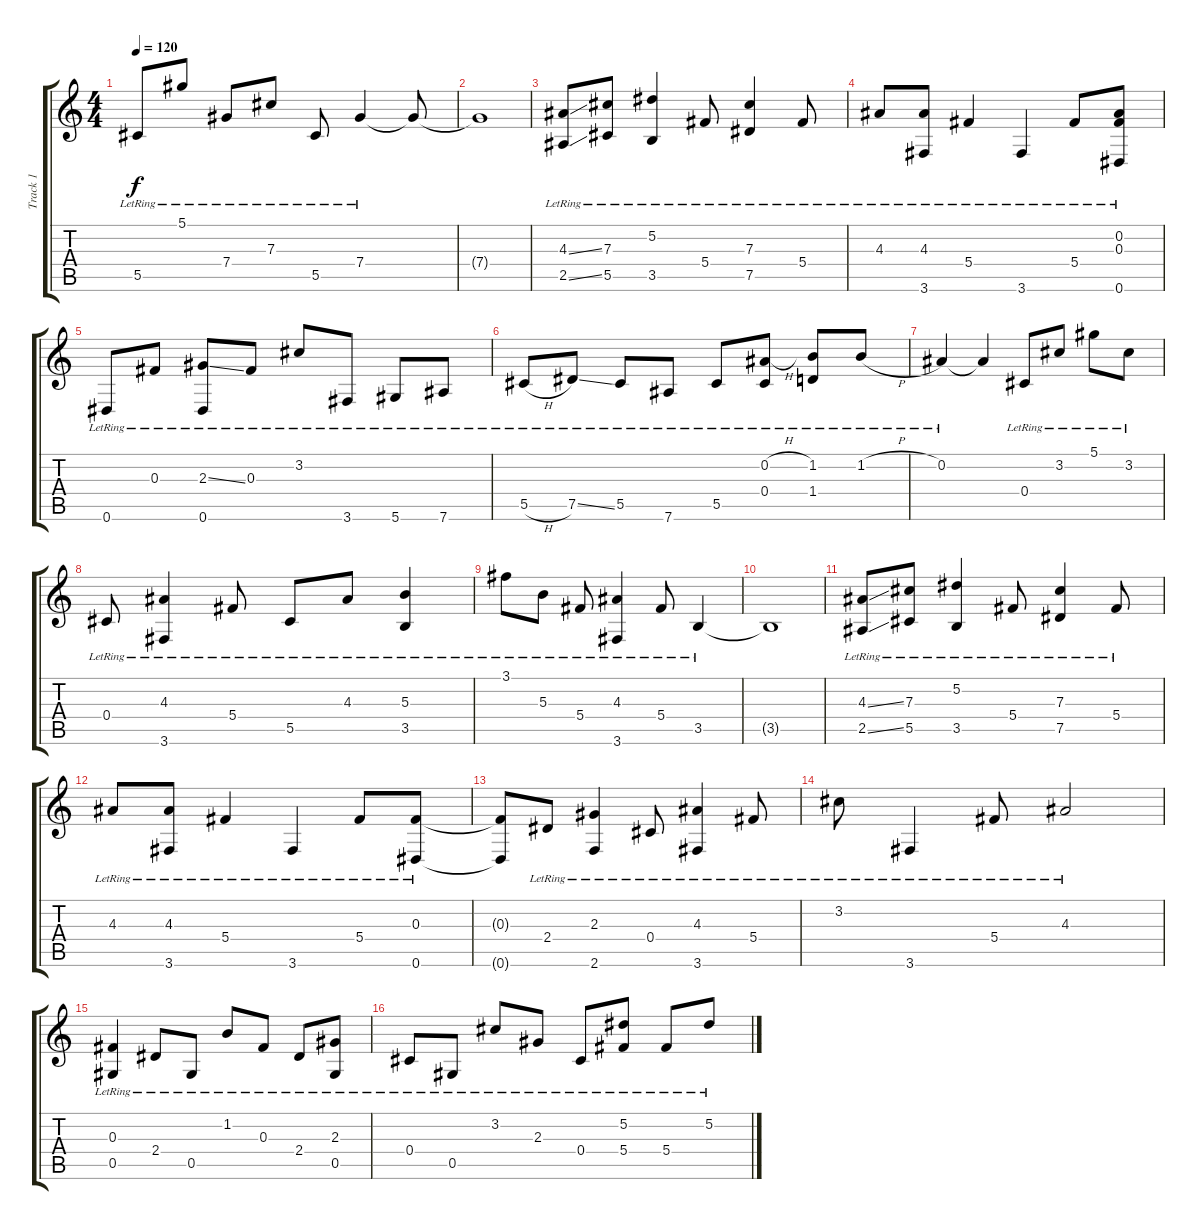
\track ("Track 1" "Track 1") {instrument acousticguitarsteel}
\staff {score tabs}
\tuning (Eb4 Bb3 Gb3 Db3 Ab2 Eb2) {hide}
\ts (4 4)
\tempo 120
\clef g2
\ks c
5.5{lr}.8{dy f} 5.1{lr}.8 7.4{lr}.8 7.3{lr}.8 5.5{lr}.8 7.4{lr}.4 7.4{t}.8 |
7.4{t}.1 |
(4.3{ss lr} 2.5{ss lr}).8 (7.3{lr} 5.5{lr}).8 (5.2{lr} 3.5{lr}).4 5.4{lr}.8 (7.3{lr} 7.5{lr}).4 5.4{lr}.8 |
4.3{lr}.8 (4.3{lr} 3.6{lr}).8 5.4{lr}.4 3.6{lr}.4 5.4{lr}.8 (0.2{lr} 0.3{lr} 0.6{lr}).8 |
0.6{lr}.8 0.3{lr}.8 (2.3{ss lr} 0.6{lr}).8 0.3{lr}.8 3.2{lr}.8 3.6{lr}.8 5.6{lr}.8 7.6{lr}.8 |
5.5{h lr}.8 7.5{ss lr}.8 5.5{lr}.8 7.6{lr}.8 5.5{lr}.8 (0.2{h lr} 0.4{lr}).8 (1.2{lr} 1.4{lr}).8 1.2{h lr}.8 |
0.2{lr}.4 0.2{t}.4 0.4{lr}.8 3.2{lr}.8 5.1{lr}.8 3.2{lr}.8 |
0.4{lr}.8 (4.3{lr} 3.6{lr}).4 5.4{lr}.8 5.5{lr}.8 4.3{lr}.8 (5.3{lr} 3.5{lr}).4 |
3.1{lr}.8 5.3{lr}.8 5.4{lr}.8 (4.3{lr} 3.6{lr}).4 5.4{lr}.8 3.5{lr}.4 |
3.5{t}.1 |
(4.3{ss lr} 2.5{ss lr}).8 (7.3{lr} 5.5{lr}).8 (5.2{lr} 3.5{lr}).4 5.4{lr}.8 (7.3{lr} 7.5{lr}).4 5.4{lr}.8 |
4.3{lr}.8 (4.3{lr} 3.6{lr}).8 5.4{lr}.4 3.6{lr}.4 5.4{lr}.8 (0.3{lr} 0.6{lr}).8 |
(0.3{t} 0.6{t}).8 2.4{lr}.8 (2.3{lr} 2.6{lr}).4 0.4{lr}.8 (4.3{lr} 3.6{lr}).4 5.4{lr}.8 |
3.2{lr}.8 3.6{lr}.4 5.4{lr}.8 4.3{lr}.2 |
(0.3{lr} 0.5{lr}).4 2.4{lr}.8 0.5{lr}.8 1.2{lr}.8 0.3{lr}.8 2.4{lr}.8 (2.3{lr} 0.5{lr}).8 |
0.4{lr}.8 0.5{lr}.8 3.2{lr}.8 2.3{lr}.8 0.4{lr}.8 (5.2{lr} 5.4{lr}).8 5.4{lr}.8 5.2{lr}.8
